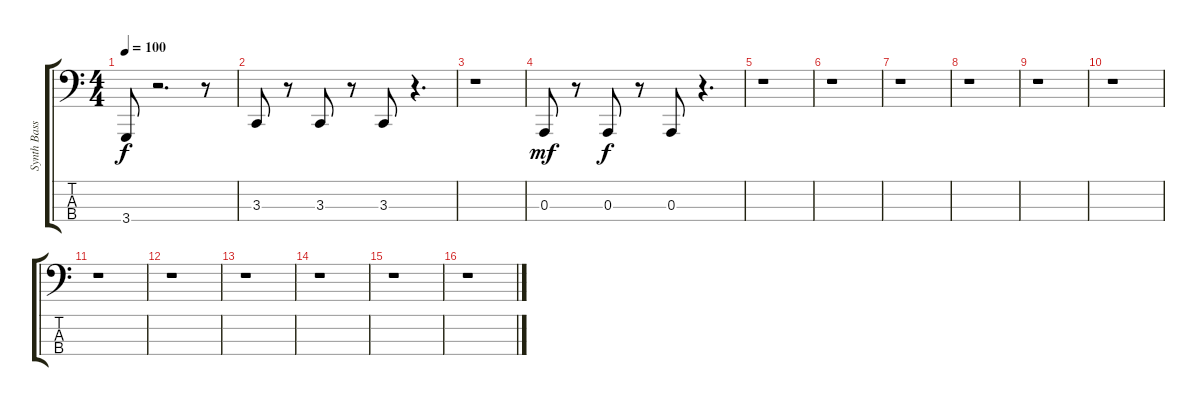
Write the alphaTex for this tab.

\track ("Synth Bass" "Synth Bass") {instrument lead8bassandlead}
\staff {score tabs}
\tuning (G2 D2 A1 E1) {hide}
\ts (4 4)
\tempo 100
\clef f4
\ks c
3.4.8{dy f} r.2{d} r.8 |
3.3.8 r.8 3.3.8 r.8 3.3.8 r.4{d} |
r.1 |
0.3.8{dy mf} r.8 0.3.8{dy f} r.8 0.3.8 r.4{d} |
r.1 |
r.1 |
r.1 |
r.1 |
r.1 |
r.1 |
r.1 |
r.1 |
r.1 |
r.1 |
r.1 |
r.1
